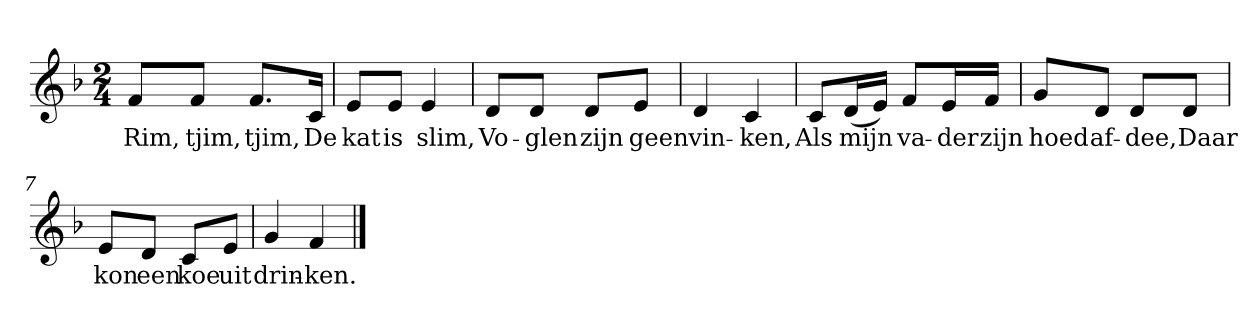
**kern	**text
*part1	*part1
*staff1	*staff1
*clefG2	*
*k[b-]	*
*F:	*
*M2/4	*
*MM120	*
=1	=1
8f/L	Rim,
8f/J	tjim,
8.f/L	tjim,
16c/Jk	De
=2	=2
8e/L	kat
8e/J	is
4e	slim,
=3	=3
8d/L	Vo-
8d/J	-glen
8d/L	zijn
8e/J	geen
=4	=4
4d	vin-
4c	-ken,
=5	=5
8c/L	Als
(16d/L	mijn
16e/JJ)	.
8f/L	va-
16e/L	-der
16f/JJ	zijn
=6	=6
8g/L	hoed
8d/J	af-
8d/L	-dee,
8d/J	Daar
=7	=7
8e/L	kon
8d/J	een
8c/L	koe
8e/J	uit
=8	=8
4g	drin-
4f	-ken.
==	==
*-	*-
